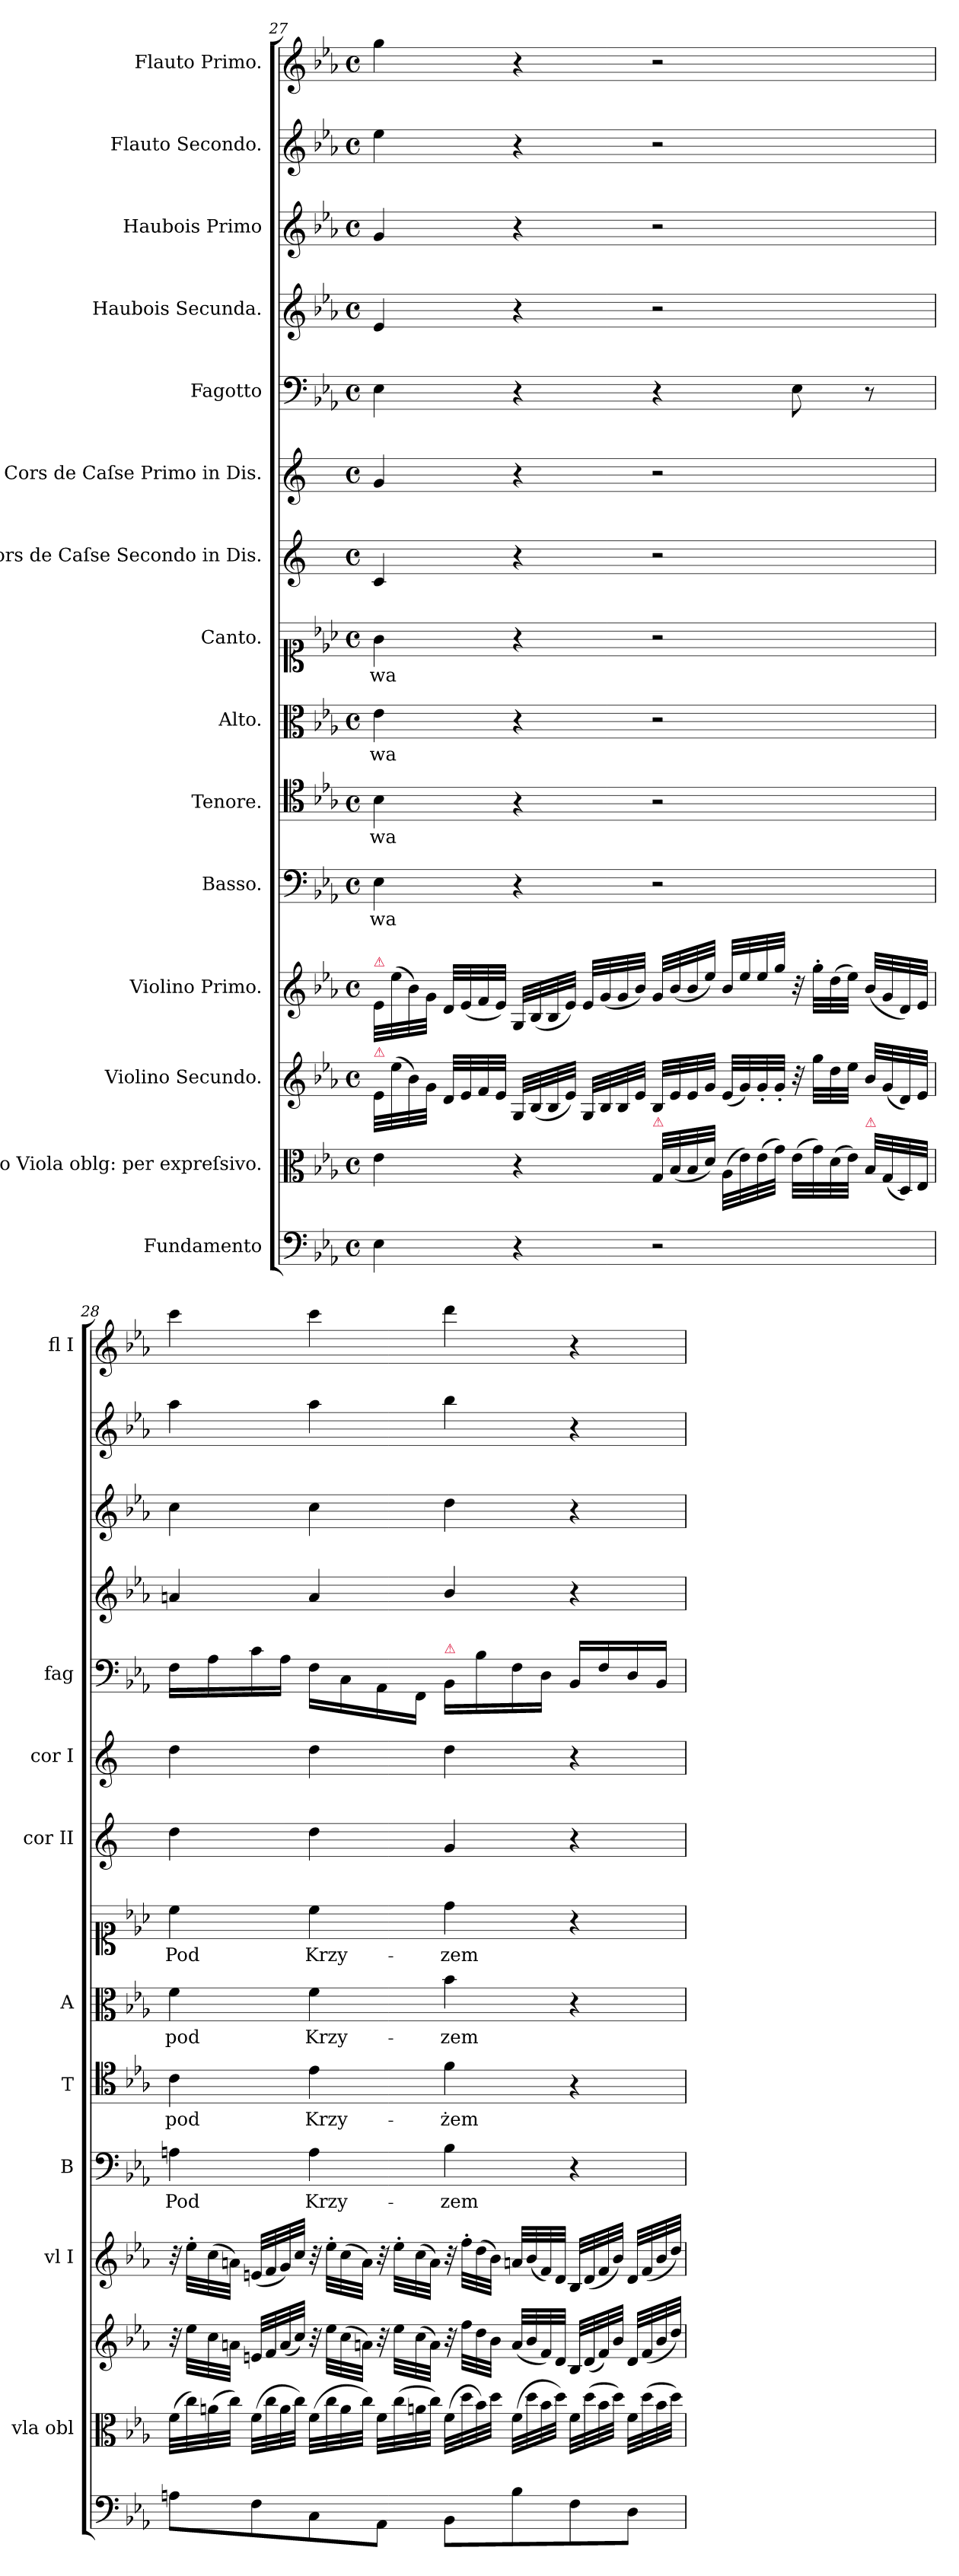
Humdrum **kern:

**kern	**kern	**kern	**kern	**kern	**text	**kern	**text	**kern	**text	**kern	**text	**kern	**kern	**kern	**kern	**kern	**kern	**kern
*part15	*part14	*part13	*part12	*part11	*part11	*part10	*part10	*part9	*part9	*part8	*part8	*part7	*part6	*part5	*part4	*part3	*part2	*part1
*staff15	*staff14	*staff13	*staff12	*staff11	*staff11	*staff10	*staff10	*staff9	*staff9	*staff8	*staff8	*staff7	*staff6	*staff5	*staff4	*staff3	*staff2	*staff1
*I"Fundamento	*I"Alto Viola oblg: per expreſsivo.	*I"Violino Secundo.	*I"Violino Primo.	*I"Basso.	*	*I"Tenore.	*	*I"Alto.	*	*I"Canto.	*	*I"Cors de Caſse Secondo in Dis.	*I"Cors de Caſse Primo in Dis.	*I"Fagotto	*I"Haubois Secunda.	*I"Haubois Primo	*I"Flauto Secondo.	*I"Flauto Primo.
*	*I'vla obl	*	*I'vl I	*I'B	*	*I'T	*	*I'A	*	*	*	*I'cor II	*I'cor I	*I'fag	*	*	*	*I'fl I
*clefF4	*clefC3	*clefG2	*clefG2	*clefF4	*	*clefC4	*	*clefC3	*	*clefC1	*	*clefG2	*clefG2	*clefF4	*clefG2	*clefG2	*clefG2	*clefG2
*	*	*	*	*	*	*	*	*	*	*	*	*ITrd-2c-3	*ITrd-2c-3	*	*	*	*	*
*k[b-e-a-]	*k[b-e-a-]	*k[b-e-a-]	*k[b-e-a-]	*k[b-e-a-]	*	*k[b-e-a-]	*	*k[b-e-a-]	*	*k[b-e-a-]	*	*k[b-e-a-]	*k[b-e-a-]	*k[b-e-a-]	*k[b-e-a-]	*k[b-e-a-]	*k[b-e-a-]	*k[b-e-a-]
*E-:	*E-:	*E-:	*E-:	*E-:	*	*E-:	*	*E-:	*	*E-:	*	*	*	*E-:	*E-:	*E-:	*E-:	*E-:
*M4/4	*M4/4	*M4/4	*M4/4	*M4/4	*	*M4/4	*	*M4/4	*	*M4/4	*	*M4/4	*M4/4	*M4/4	*M4/4	*M4/4	*M4/4	*M4/4
*met(c)	*met(c)	*met(c)	*met(c)	*met(c)	*	*met(c)	*	*met(c)	*	*met(c)	*	*met(c)	*met(c)	*met(c)	*met(c)	*met(c)	*met(c)	*met(c)
=27	=27	=27	=27	=27	=27	=27	=27	=27	=27	=27	=27	=27	=27	=27	=27	=27	=27	=27
!	!	!	!LO:TX:a:color=crimson:t=⚠	!	!	!	!	!	!	!	!	!	!	!	!	!	!	!
!	!	!LO:TX:a:color=crimson:t=⚠	!	!	!	!	!	!	!	!	!	!	!	!	!	!	!	!
4E-\	4e-\	32e-/LLL	32e-/LLL	4E-\	-wa	4B-\	-wa	4e-\	-wa	4g\	-wa	4e-/	4b-/	4E-\	4e-/	4g/	4ee-\	4gg\
.	.	(32ee-\	(32ee-\	.	.	.	.	.	.	.	.	.	.	.	.	.	.	.
.	.	32b-\)	32b-\)	.	.	.	.	.	.	.	.	.	.	.	.	.	.	.
.	.	32g\JJJ	32g\JJJ	.	.	.	.	.	.	.	.	.	.	.	.	.	.	.
.	.	32d/LLL	32d/LLL	.	.	.	.	.	.	.	.	.	.	.	.	.	.	.
.	.	32e-/	(32e-/	.	.	.	.	.	.	.	.	.	.	.	.	.	.	.
.	.	32f/	32f/	.	.	.	.	.	.	.	.	.	.	.	.	.	.	.
.	.	32e-/JJJ	32e-/JJJ)	.	.	.	.	.	.	.	.	.	.	.	.	.	.	.
4r	4r	32G/LLL	32G/LLL	4r	.	4r	.	4r	.	4r	.	4r	4r	4r	4r	4r	4r	4r
.	.	(32B-/	(32B-/	.	.	.	.	.	.	.	.	.	.	.	.	.	.	.
.	.	32B-/	32B-/	.	.	.	.	.	.	.	.	.	.	.	.	.	.	.
.	.	32e-/JJJ)	32e-/JJJ)	.	.	.	.	.	.	.	.	.	.	.	.	.	.	.
.	.	32G/LLL	32e-/LLL	.	.	.	.	.	.	.	.	.	.	.	.	.	.	.
.	.	32B-/	(32g/	.	.	.	.	.	.	.	.	.	.	.	.	.	.	.
.	.	32B-/	32g/	.	.	.	.	.	.	.	.	.	.	.	.	.	.	.
.	.	32e-/JJJ	32b-/JJJ)	.	.	.	.	.	.	.	.	.	.	.	.	.	.	.
!	!LO:TX:a:color=crimson:t=⚠	!	!	!	!	!	!	!	!	!	!	!	!	!	!	!	!	!
2r	32G/LLL	32B-/LLL	32g/LLL	2r	.	2r	.	2r	.	2r	.	2r	2r	4r	2r	2r	2r	2r
.	(32B-/	32e-/	(32b-/	.	.	.	.	.	.	.	.	.	.	.	.	.	.	.
.	32B-/	32e-/	32b-/	.	.	.	.	.	.	.	.	.	.	.	.	.	.	.
.	32d/JJJ)	32g/JJJ	32ee-/JJJ)	.	.	.	.	.	.	.	.	.	.	.	.	.	.	.
.	(32A-\LLL	(32e-/LLL	32b-/LLL	.	.	.	.	.	.	.	.	.	.	.	.	.	.	.
.	32e-\)	32g/)	32ee-/	.	.	.	.	.	.	.	.	.	.	.	.	.	.	.
.	(32e-\	32g'/	32ee-/	.	.	.	.	.	.	.	.	.	.	.	.	.	.	.
.	32g\JJJ)	32g'/JJJ	32gg/JJJ	.	.	.	.	.	.	.	.	.	.	.	.	.	.	.
.	(32e-\LLL	32r	32r	.	.	.	.	.	.	.	.	.	.	8E-\	.	.	.	.
.	32g\)	32gg\LLL	32gg'\LLL	.	.	.	.	.	.	.	.	.	.	.	.	.	.	.
.	(32d\	32dd\	(32dd\	.	.	.	.	.	.	.	.	.	.	.	.	.	.	.
.	32e-\JJJ)	32ee-\JJJ	32ee-\JJJ)	.	.	.	.	.	.	.	.	.	.	.	.	.	.	.
!	!LO:TX:a:color=crimson:t=⚠	!	!	!	!	!	!	!	!	!	!	!	!	!	!	!	!	!
.	32B-/LLL	32b-/LLL	(32b-/LLL	.	.	.	.	.	.	.	.	.	.	8r	.	.	.	.
.	(32G/	(32g/	32g/	.	.	.	.	.	.	.	.	.	.	.	.	.	.	.
.	32D/)	32d/)	32d/)	.	.	.	.	.	.	.	.	.	.	.	.	.	.	.
.	32E-/JJJ	32e-/JJJ	32e-/JJJ	.	.	.	.	.	.	.	.	.	.	.	.	.	.	.
=28	=28	=28	=28	=28	=28	=28	=28	=28	=28	=28	=28	=28	=28	=28	=28	=28	=28	=28
8An\L	(32f\LLL	32r	32r	4An\	Pod	4c\	pod	4f\	pod	4cc\	Pod	4ff\	4ff\	16F\LL	4an/	4cc\	4aa-\	4ccc\
.	32cc\)	32ee-\LLL	32ee-'\LLL	.	.	.	.	.	.	.	.	.	.	.	.	.	.	.
.	(32an\	32cc\	(32cc\	.	.	.	.	.	.	.	.	.	.	16A-\	.	.	.	.
.	32cc\JJJ)	32an\JJJ	32an\JJJ)	.	.	.	.	.	.	.	.	.	.	.	.	.	.	.
8F\	(32f\LLL	32en/LLL	(32en/LLL	.	.	.	.	.	.	.	.	.	.	16c\	.	.	.	.
.	32cc\	32f/	32f/	.	.	.	.	.	.	.	.	.	.	.	.	.	.	.
.	32a\	(32a/	32g/)	.	.	.	.	.	.	.	.	.	.	16A-\JJ	.	.	.	.
.	32cc\JJJ)	32cc/JJJ)	32cc/JJJ	.	.	.	.	.	.	.	.	.	.	.	.	.	.	.
8C\	(32f\LLL	32r	32r	4A\	Krzy-	4e-\	Krzy-	4f\	Krzy-	4cc\	Krzy-	4ff\	4ff\	16F\LL	4a/	4cc\	4aa-\	4ccc\
.	32cc\	32ee-\LLL	32ee-'\LLL	.	.	.	.	.	.	.	.	.	.	.	.	.	.	.
.	32a\	(32cc\	(32cc\	.	.	.	.	.	.	.	.	.	.	16C\	.	.	.	.
.	32cc\JJJ)	32an\JJJ)	32a\JJJ)	.	.	.	.	.	.	.	.	.	.	.	.	.	.	.
8AA-\J	32f\LLL	32r	32r	.	.	.	.	.	.	.	.	.	.	16AA-\	.	.	.	.
.	(32cc\	32ee-\LLL	32ee-'\LLL	.	.	.	.	.	.	.	.	.	.	.	.	.	.	.
.	32an\	(32cc\	(32cc\	.	.	.	.	.	.	.	.	.	.	16FF\JJ	.	.	.	.
.	32cc\JJJ)	32a\JJJ)	32a\JJJ)	.	.	.	.	.	.	.	.	.	.	.	.	.	.	.
!	!	!	!	!	!	!	!	!	!	!	!	!	!	!LO:TX:a:color=crimson:t=⚠	!	!	!	!
8BB-/L	(32f\LLL	32r	32r	4B-\	-zem	4f\	-żem	4b-\	-zem	4dd\	-zem	4b-/	4ff\	16BB-/LL	4b-/	4dd\	4bb-\	4ddd\
.	32dd\	32ff\LLL	32ff'\LLL	.	.	.	.	.	.	.	.	.	.	.	.	.	.	.
.	32b-\)	32dd\	(32dd\	.	.	.	.	.	.	.	.	.	.	16B-\	.	.	.	.
.	32dd\JJJ	32b-\JJJ	32b-\JJJ)	.	.	.	.	.	.	.	.	.	.	.	.	.	.	.
8B-\	(32f\LLL	(32a/LLL	32an/LLL	.	.	.	.	.	.	.	.	.	.	16F\	.	.	.	.
.	32dd\	32b-/	(32b-/	.	.	.	.	.	.	.	.	.	.	.	.	.	.	.
.	32b-\	32f/)	32f/)	.	.	.	.	.	.	.	.	.	.	16D\JJ	.	.	.	.
.	32dd\JJJ)	32d/JJJ	32d/JJJ	.	.	.	.	.	.	.	.	.	.	.	.	.	.	.
8F\	32f\LLL	32B-/LLL	32B-/LLL	4r	.	4r	.	4r	.	4r	.	4r	4r	16BB-/LL	4r	4r	4r	4r
.	(32dd\	(32d/	(32d/	.	.	.	.	.	.	.	.	.	.	.	.	.	.	.
.	32b-\	32f/)	32f/	.	.	.	.	.	.	.	.	.	.	16F/	.	.	.	.
.	32dd\JJJ)	32b-/JJJ	32b-/JJJ)	.	.	.	.	.	.	.	.	.	.	.	.	.	.	.
8D\J	32f\LLL	32d/LLL	32d/LLL	.	.	.	.	.	.	.	.	.	.	16D/	.	.	.	.
.	(32dd\	(32f/	(32f/	.	.	.	.	.	.	.	.	.	.	.	.	.	.	.
.	32b-\	32b-/	32b-/	.	.	.	.	.	.	.	.	.	.	16BB-/JJ	.	.	.	.
.	32dd\JJJ)	32dd/JJJ)	32dd/JJJ)	.	.	.	.	.	.	.	.	.	.	.	.	.	.	.
=	=	=	=	=	=	=	=	=	=	=	=	=	=	=	=	=	=	=
*-	*-	*-	*-	*-	*-	*-	*-	*-	*-	*-	*-	*-	*-	*-	*-	*-	*-	*-
